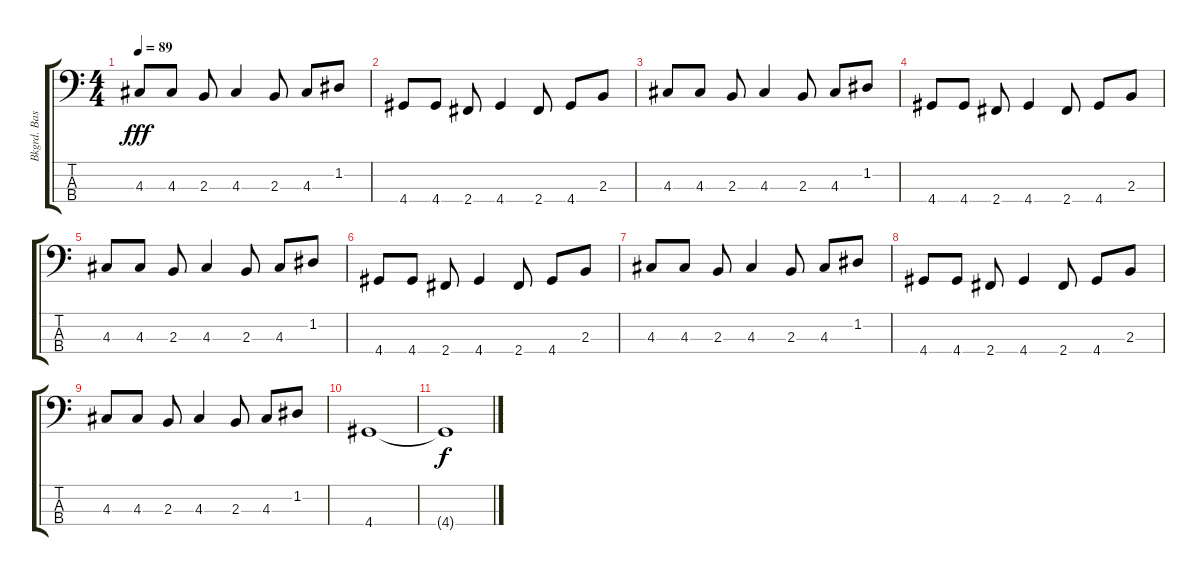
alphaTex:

\track ("Bkgrd. Bass L" "Bkgrd. Bas") {instrument acousticbass}
\staff {score tabs}
\tuning (G2 D2 A1 E1) {hide}
\ts (4 4)
\tempo 89
\clef f4
\ks c
4.3.8{dy fff} 4.3.8 2.3.8 4.3.4 2.3.8 4.3.8 1.2.8 |
4.4.8 4.4.8 2.4.8 4.4.4 2.4.8 4.4.8 2.3.8 |
4.3.8 4.3.8 2.3.8 4.3.4 2.3.8 4.3.8 1.2.8 |
4.4.8 4.4.8 2.4.8 4.4.4 2.4.8 4.4.8 2.3.8 |
4.3.8 4.3.8 2.3.8 4.3.4 2.3.8 4.3.8 1.2.8 |
4.4.8 4.4.8 2.4.8 4.4.4 2.4.8 4.4.8 2.3.8 |
4.3.8 4.3.8 2.3.8 4.3.4 2.3.8 4.3.8 1.2.8 |
4.4.8 4.4.8 2.4.8 4.4.4 2.4.8 4.4.8 2.3.8 |
4.3.8 4.3.8 2.3.8 4.3.4 2.3.8 4.3.8 1.2.8 |
4.4.1 |
4.4{t}.1{dy f}
